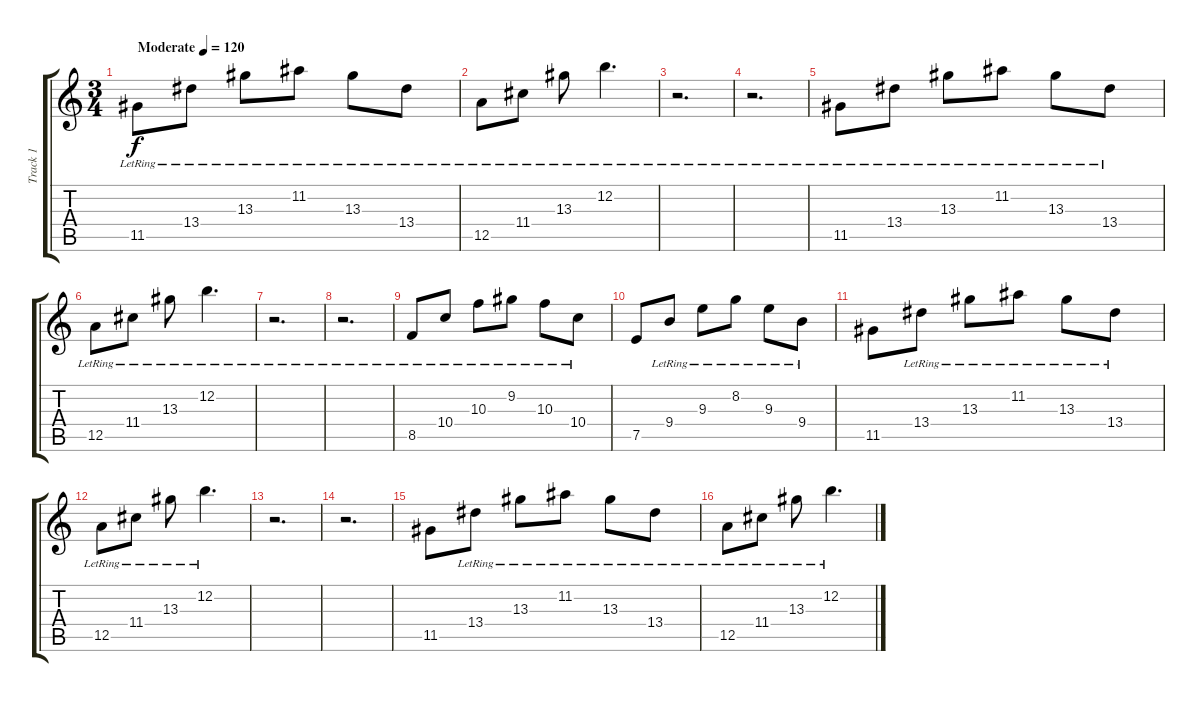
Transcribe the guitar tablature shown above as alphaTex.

\track ("Track 1" "Track 1") {instrument acousticguitarsteel}
\staff {score tabs}
\tuning (E4 B3 G3 D3 A2 E2) {hide}
\ts (3 4)
\tempo (120 "Moderate")
\clef g2
\ks c
11.5{lr}.8{dy f instrument acousticguitarsteel} 13.4{lr}.8 13.3{lr}.8 11.2{lr}.8 13.3{lr}.8 13.4{lr}.8 |
12.5{lr}.8 11.4{lr}.8 13.3{lr}.8 12.2{lr}.4{d} |
r.2{d} |
r.2{d} |
11.5{lr}.8 13.4{lr}.8 13.3{lr}.8 11.2{lr}.8 13.3{lr}.8 13.4{lr}.8 |
12.5{lr}.8 11.4{lr}.8 13.3{lr}.8 12.2{lr}.4{d} |
r.2{d} |
r.2{d} |
8.5{lr}.8 10.4{lr}.8 10.3{lr}.8 9.2{lr}.8 10.3{lr}.8 10.4{lr}.8 |
7.5.8 9.4{lr}.8 9.3{lr}.8 8.2{lr}.8 9.3{lr}.8 9.4{lr}.8 |
11.5.8 13.4{lr}.8 13.3{lr}.8 11.2{lr}.8 13.3{lr}.8 13.4{lr}.8 |
12.5{lr}.8 11.4{lr}.8 13.3{lr}.8 12.2{lr}.4{d} |
r.2{d} |
r.2{d} |
11.5.8 13.4{lr}.8 13.3{lr}.8 11.2{lr}.8 13.3{lr}.8 13.4{lr}.8 |
12.5{lr}.8 11.4{lr}.8 13.3{lr}.8 12.2{lr}.4{d}
